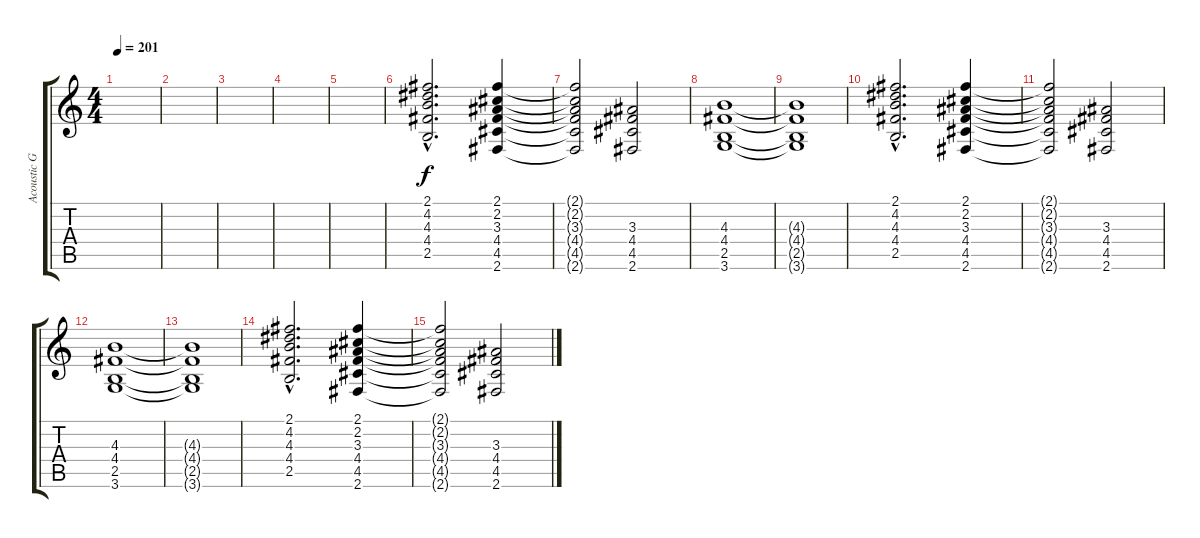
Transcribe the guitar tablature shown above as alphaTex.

\track ("Acoustic Guitar" "Acoustic G") {instrument electricguitarjazz}
\staff {score tabs}
\tuning (E4 B3 G3 D3 A2 E2) {hide}
\ts (4 4)
\tempo 201
\clef g2
\ks c
|
|
|
|
|
(2.1{hac} 4.2{hac} 4.3{hac} 4.4{hac} 2.5{hac}).2{d} (2.1 2.2 3.3 4.4 4.5 2.6).4 |
(2.1{t} 2.2{t} 3.3{t} 4.4{t} 4.5{t} 2.6{t}).2 (3.3 4.4 4.5 2.6).2 |
(4.3 4.4 2.5 3.6).1 |
(4.3{t} 4.4{t} 2.5{t} 3.6{t}).1 |
(2.1{hac} 4.2{hac} 4.3{hac} 4.4{hac} 2.5{hac}).2{d} (2.1 2.2 3.3 4.4 4.5 2.6).4 |
(2.1{t} 2.2{t} 3.3{t} 4.4{t} 4.5{t} 2.6{t}).2 (3.3 4.4 4.5 2.6).2 |
(4.3 4.4 2.5 3.6).1 |
(4.3{t} 4.4{t} 2.5{t} 3.6{t}).1 |
(2.1{hac} 4.2{hac} 4.3{hac} 4.4{hac} 2.5{hac}).2{d} (2.1 2.2 3.3 4.4 4.5 2.6).4 |
(2.1{t} 2.2{t} 3.3{t} 4.4{t} 4.5{t} 2.6{t}).2 (3.3 4.4 4.5 2.6).2
